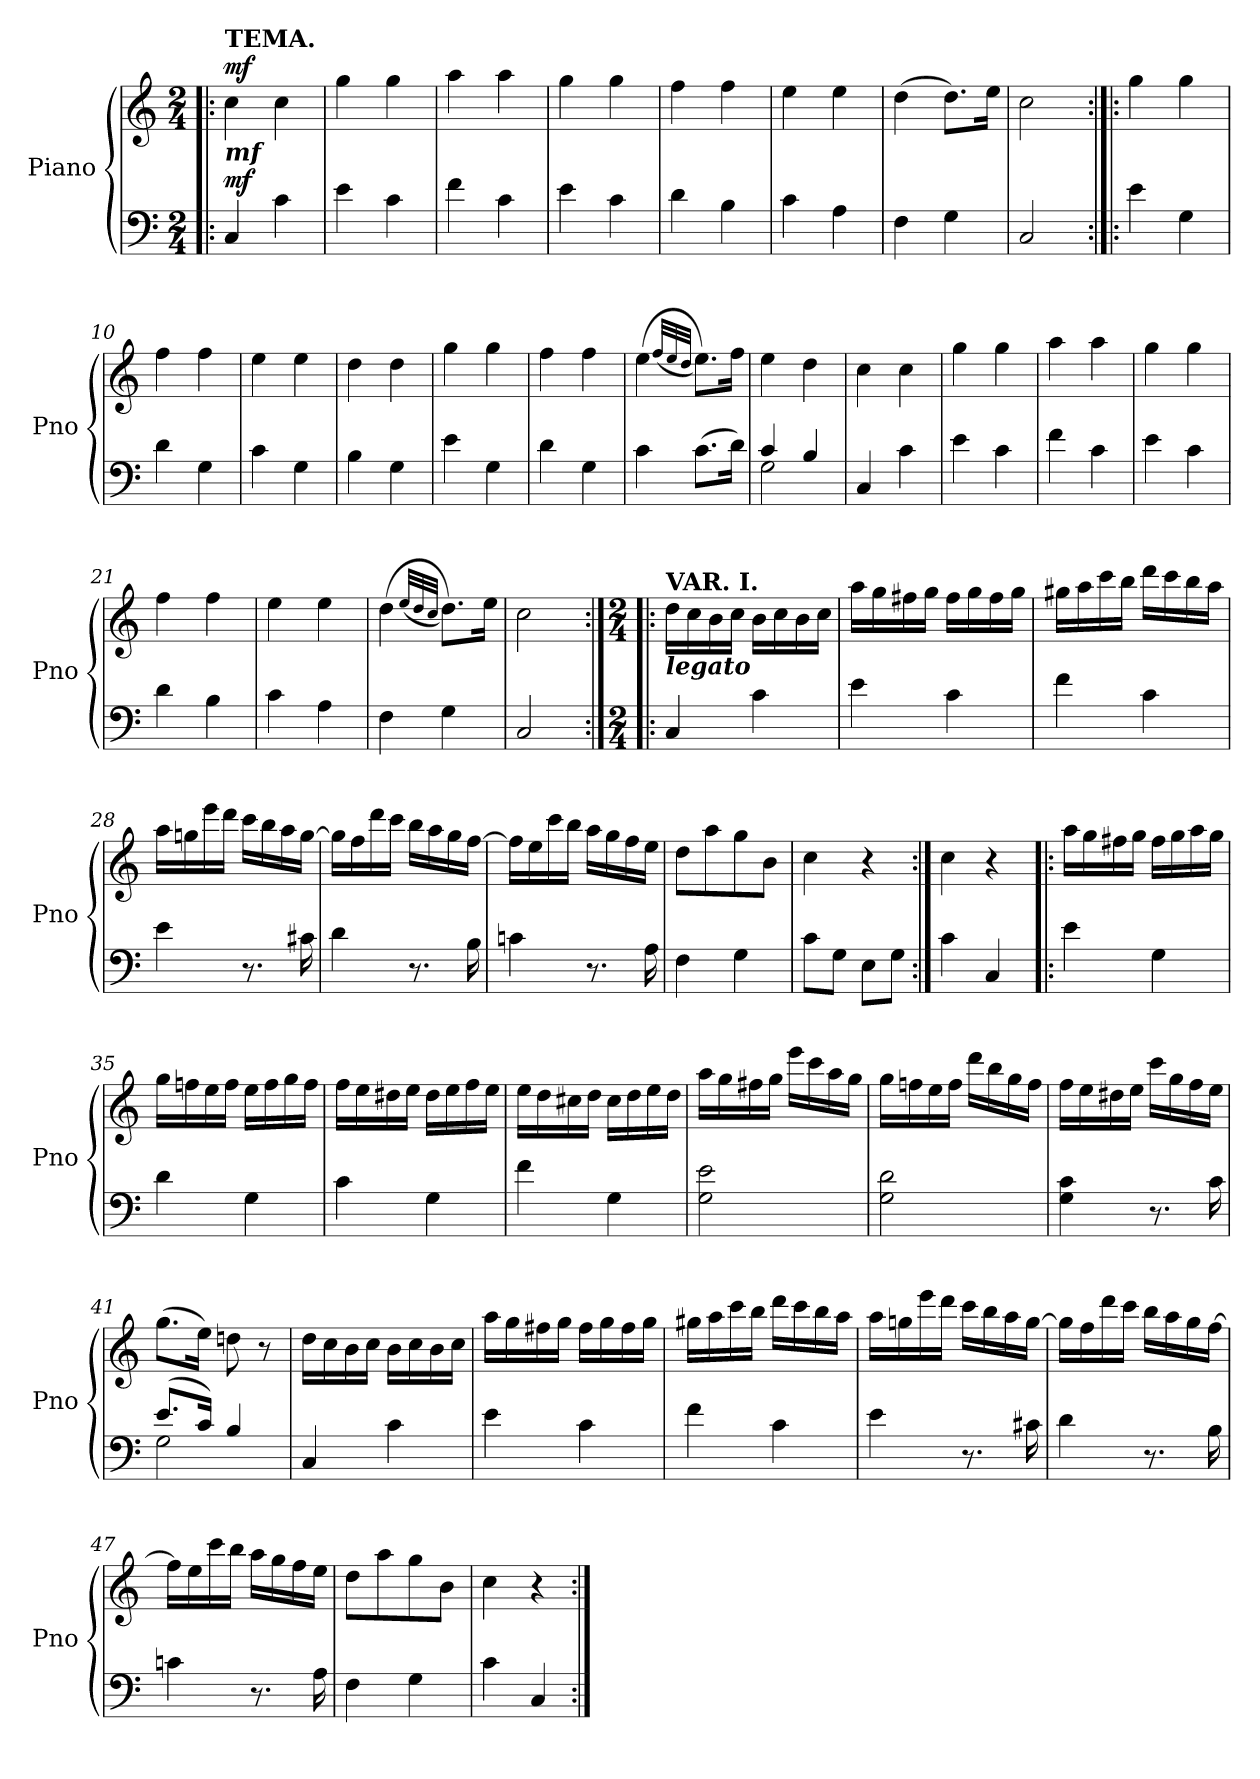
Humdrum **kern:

**kern	**dynam	**kern	**dynam
*part2	*part2	*part1	*part1
*staff2	*staff2	*staff1	*staff1
*I"Piano	*	*I"Piano	*
*I'Pno	*	*I'Pno	*
*clefF4	*	*clefG2	*
*k[]	*	*k[]	*
*M2/4	*	*M2/4	*
=1!|:	=1!|:	=1!|:	=1!|:
!	!	!LO:TX:b:Bi:t=mf	!
!	!	!LO:TX:a:B:t=TEMA.	!
!	!LO:DY:a	!	!LO:DY:a
4C/	mf	4cc\	mf
4c\	.	4cc\	.
=2	=2	=2	=2
4e\	.	4gg\	.
4c\	.	4gg\	.
=3	=3	=3	=3
4f\	.	4aa\	.
4c\	.	4aa\	.
=4	=4	=4	=4
4e\	.	4gg\	.
4c\	.	4gg\	.
=5	=5	=5	=5
4d\	.	4ff\	.
4B\	.	4ff\	.
=6	=6	=6	=6
4c\	.	4ee\	.
4A\	.	4ee\	.
=7	=7	=7	=7
4F\	.	(4dd\	.
4G\	.	8.dd\L)	.
.	.	16ee\Jk	.
=8	=8	=8	=8
2C/	.	2cc\	.
=9:|!|:	=9:|!|:	=9:|!|:	=9:|!|:
4e\	.	4gg\	.
4G\	.	4gg\	.
=10	=10	=10	=10
4d\	.	4ff\	.
4G\	.	4ff\	.
=11	=11	=11	=11
4c\	.	4ee\	.
4G\	.	4ee\	.
=12	=12	=12	=12
4B\	.	4dd\	.
4G\	.	4dd\	.
!!LO:LB:g=z
=13	=13	=13	=13
4e\	.	4gg\	.
4G\	.	4gg\	.
=14	=14	=14	=14
4d\	.	4ff\	.
4G\	.	4ff\	.
=15	=15	=15	=15
4c\	.	(4ee\	.
.	.	(32qff/LLL	.
.	.	32qee/	.
.	.	32qdd/JJJ	.
(8.c\L	.	8.ee\L))	.
16d\Jk)	.	16ff\Jk	.
=16	=16	=16	=16
*^	*	*	*
4c/	2G\	.	4ee\	.
4B/	.	.	4dd\	.
*v	*v	*	*	*
=17	=17	=17	=17
4C/	.	4cc\	.
4c\	.	4cc\	.
=18	=18	=18	=18
4e\	.	4gg\	.
4c\	.	4gg\	.
=19	=19	=19	=19
4f\	.	4aa\	.
4c\	.	4aa\	.
=20	=20	=20	=20
4e\	.	4gg\	.
4c\	.	4gg\	.
=21	=21	=21	=21
4d\	.	4ff\	.
4B\	.	4ff\	.
=22	=22	=22	=22
4c\	.	4ee\	.
4A\	.	4ee\	.
=23	=23	=23	=23
4F\	.	(4dd\	.
.	.	(32qee/LLL	.
.	.	32qdd/	.
.	.	32qcc/JJJ	.
4G\	.	8.dd\L))	.
.	.	16ee\Jk	.
=24	=24	=24	=24
2C/	.	2cc\	.
!!LO:LB:g=z
=25:|!|:	=25:|!|:	=25:|!|:	=25:|!|:
*M2/4	*	*M2/4	*
!	!	!LO:TX:b:Bi:t=legato	!
!	!	!LO:TX:a:B:t=VAR. I.	!
4C/	.	16dd\LL	.
.	.	16cc\	.
.	.	16b\	.
.	.	16cc\JJ	.
4c\	.	16b\LL	.
.	.	16cc\	.
.	.	16b\	.
.	.	16cc\JJ	.
=26	=26	=26	=26
4e\	.	16aa\LL	.
.	.	16gg\	.
.	.	16ff#X\	.
.	.	16gg\JJ	.
4c\	.	16ff#\LL	.
.	.	16gg\	.
.	.	16ff#\	.
.	.	16gg\JJ	.
=27	=27	=27	=27
4f\	.	16gg#X\LL	.
.	.	16aa\	.
.	.	16ccc\	.
.	.	16bb\JJ	.
4c\	.	16ddd\LL	.
.	.	16ccc\	.
.	.	16bb\	.
.	.	16aa\JJ	.
=28	=28	=28	=28
4e\	.	16aa\LL	.
.	.	16ggn\	.
.	.	16eee\	.
.	.	16ddd\JJ	.
8.r	.	16ccc\LL	.
.	.	16bb\	.
.	.	16aa\	.
16c#X\	.	[16gg\JJ	.
!!LO:LB:g=z
=29	=29	=29	=29
4d\	.	16gg\LL]	.
.	.	16ff\	.
.	.	16ddd\	.
.	.	16ccc\JJ	.
8.r	.	16bb\LL	.
.	.	16aa\	.
.	.	16gg\	.
16B\	.	[16ff\JJ	.
!!LO:LB:g=z
=30	=30	=30	=30
4cn\	.	16ff\LL]	.
.	.	16ee\	.
.	.	16ccc\	.
.	.	16bb\JJ	.
8.r	.	16aa\LL	.
.	.	16gg\	.
.	.	16ff\	.
16A\	.	16ee\JJ	.
=31	=31	=31	=31
4F\	.	8dd\L	.
.	.	8aa\	.
4G\	.	8gg\	.
.	.	8b\J	.
=32	=32	=32	=32
8c\L	.	4cc\	.
8G\J	.	.	.
8E\L	.	4r	.
8G\J	.	.	.
=33:|!	=33:|!	=33:|!	=33:|!
4c\	.	4cc\	.
4C/	.	4r	.
=34!|:	=34!|:	=34!|:	=34!|:
4e\	.	16aa\LL	.
.	.	16gg\	.
.	.	16ff#X\	.
.	.	16gg\JJ	.
4G\	.	16ff#\LL	.
.	.	16gg\	.
.	.	16aa\	.
.	.	16gg\JJ	.
=35	=35	=35	=35
4d\	.	16gg\LL	.
.	.	16ffn\	.
.	.	16ee\	.
.	.	16ff\JJ	.
4G\	.	16ee\LL	.
.	.	16ff\	.
.	.	16gg\	.
.	.	16ff\JJ	.
=36	=36	=36	=36
4c\	.	16ff\LL	.
.	.	16ee\	.
.	.	16dd#X\	.
.	.	16ee\JJ	.
4G\	.	16dd#\LL	.
.	.	16ee\	.
.	.	16ff\	.
.	.	16ee\JJ	.
!!LO:PB:g=z
=37	=37	=37	=37
4f\	.	16ee\LL	.
.	.	16dd\	.
.	.	16cc#X\	.
.	.	16dd\JJ	.
4G\	.	16cc#\LL	.
.	.	16dd\	.
.	.	16ee\	.
.	.	16dd\JJ	.
=38	=38	=38	=38
2G\ 2e\	.	16aa\LL	.
.	.	16gg\	.
.	.	16ff#X\	.
.	.	16gg\JJ	.
.	.	16eee\LL	.
.	.	16ccc\	.
.	.	16aa\	.
.	.	16gg\JJ	.
=39	=39	=39	=39
2G\ 2d\	.	16gg\LL	.
.	.	16ffn\	.
.	.	16ee\	.
.	.	16ff\JJ	.
.	.	16ddd\LL	.
.	.	16bb\	.
.	.	16gg\	.
.	.	16ff\JJ	.
=40	=40	=40	=40
4G\ 4c\	.	16ff\LL	.
.	.	16ee\	.
.	.	16dd#X\	.
.	.	16ee\JJ	.
8.r	.	16ccc\LL	.
.	.	16gg\	.
.	.	16ff\	.
16c\	.	16ee\JJ	.
=41	=41	=41	=41
*^	*	*	*
(8.e/L	2G\	.	(8.gg\L	.
16c/Jk)	.	.	16ee\Jk)	.
4B/	.	.	8ddn\	.
.	.	.	8r	.
*v	*v	*	*	*
!!LO:LB:g=z
=42	=42	=42	=42
4C/	.	16dd\LL	.
.	.	16cc\	.
.	.	16b\	.
.	.	16cc\JJ	.
4c\	.	16b\LL	.
.	.	16cc\	.
.	.	16b\	.
.	.	16cc\JJ	.
!!LO:LB:g=z
=43	=43	=43	=43
4e\	.	16aa\LL	.
.	.	16gg\	.
.	.	16ff#X\	.
.	.	16gg\JJ	.
4c\	.	16ff#\LL	.
.	.	16gg\	.
.	.	16ff#\	.
.	.	16gg\JJ	.
=44	=44	=44	=44
4f\	.	16gg#X\LL	.
.	.	16aa\	.
.	.	16ccc\	.
.	.	16bb\JJ	.
4c\	.	16ddd\LL	.
.	.	16ccc\	.
.	.	16bb\	.
.	.	16aa\JJ	.
=45	=45	=45	=45
4e\	.	16aa\LL	.
.	.	16ggn\	.
.	.	16eee\	.
.	.	16ddd\JJ	.
8.r	.	16ccc\LL	.
.	.	16bb\	.
.	.	16aa\	.
16c#X\	.	[16gg\JJ	.
=46	=46	=46	=46
4d\	.	16gg\LL]	.
.	.	16ff\	.
.	.	16ddd\	.
.	.	16ccc\JJ	.
8.r	.	16bb\LL	.
.	.	16aa\	.
.	.	16gg\	.
16B\	.	[16ff\JJ	.
!!LO:LB:g=z
=47	=47	=47	=47
4cn\	.	16ff\LL]	.
.	.	16ee\	.
.	.	16ccc\	.
.	.	16bb\JJ	.
8.r	.	16aa\LL	.
.	.	16gg\	.
.	.	16ff\	.
16A\	.	16ee\JJ	.
=48	=48	=48	=48
4F\	.	8dd\L	.
.	.	8aa\	.
4G\	.	8gg\	.
.	.	8b\J	.
=49	=49	=49	=49
4c\	.	4cc\	.
4C/	.	4r	.
=:|!	=:|!	=:|!	=:|!
*-	*-	*-	*-
